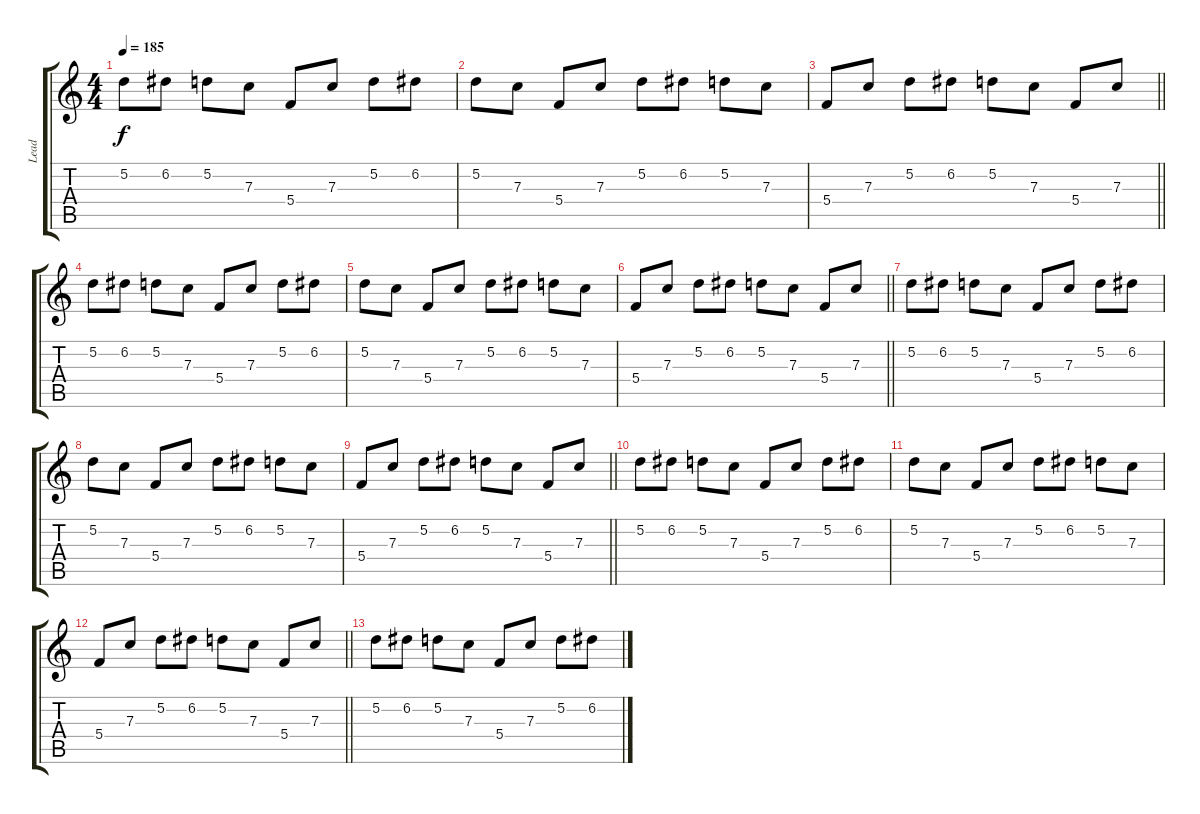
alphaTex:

\track ("Lead" "Lead") {instrument overdrivenguitar}
\staff {score tabs}
\tuning (D4 A3 F3 C3 G2 C2) {hide}
\ts (4 4)
\tempo 185
\clef g2
\ks c
5.2.8{dy f} 6.2.8 5.2.8 7.3.8 5.4.8 7.3.8 5.2.8 6.2.8 |
5.2.8 7.3.8 5.4.8 7.3.8 5.2.8 6.2.8 5.2.8 7.3.8 |
\barLineRight lightlight
5.4.8 7.3.8 5.2.8 6.2.8 5.2.8 7.3.8 5.4.8 7.3.8 |
5.2.8 6.2.8 5.2.8 7.3.8 5.4.8 7.3.8 5.2.8 6.2.8 |
5.2.8 7.3.8 5.4.8 7.3.8 5.2.8 6.2.8 5.2.8 7.3.8 |
\barLineRight lightlight
5.4.8 7.3.8 5.2.8 6.2.8 5.2.8 7.3.8 5.4.8 7.3.8 |
5.2.8 6.2.8 5.2.8 7.3.8 5.4.8 7.3.8 5.2.8 6.2.8 |
5.2.8 7.3.8 5.4.8 7.3.8 5.2.8 6.2.8 5.2.8 7.3.8 |
\barLineRight lightlight
5.4.8 7.3.8 5.2.8 6.2.8 5.2.8 7.3.8 5.4.8 7.3.8 |
5.2.8 6.2.8 5.2.8 7.3.8 5.4.8 7.3.8 5.2.8 6.2.8 |
5.2.8 7.3.8 5.4.8 7.3.8 5.2.8 6.2.8 5.2.8 7.3.8 |
\barLineRight lightlight
5.4.8 7.3.8 5.2.8 6.2.8 5.2.8 7.3.8 5.4.8 7.3.8 |
5.2.8 6.2.8 5.2.8 7.3.8 5.4.8 7.3.8 5.2.8 6.2.8
